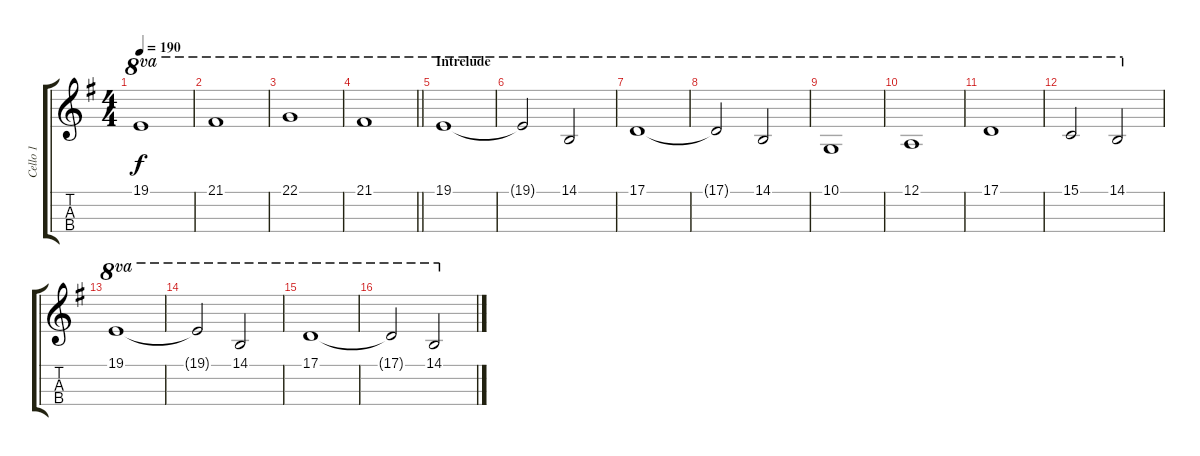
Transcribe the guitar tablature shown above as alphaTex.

\track ("Cello 1" "Cello 1") {instrument cello}
\staff {score tabs}
\tuning (A3 D3 G2 C2) {hide}
\ts (4 4)
\tempo 190
\clef g2
\ks g
19.1.1{ot 8va dy f} |
21.1.1{ot 8va} |
22.1.1{ot 8va} |
\barLineRight lightlight
21.1.1{ot 8va} |
\section ("" "Intrelude")
19.1.1{ot 8va} |
19.1{t}.2{ot 8va} 14.1.2{ot 8va} |
17.1.1{ot 8va} |
17.1{t}.2{ot 8va} 14.1.2{ot 8va} |
10.1.1{ot 8va} |
12.1.1{ot 8va} |
17.1.1{ot 8va} |
15.1.2{ot 8va} 14.1.2{ot 8va} |
19.1.1{ot 8va} |
19.1{t}.2{ot 8va} 14.1.2{ot 8va} |
17.1.1{ot 8va} |
17.1{t}.2{ot 8va} 14.1.2{ot 8va}
